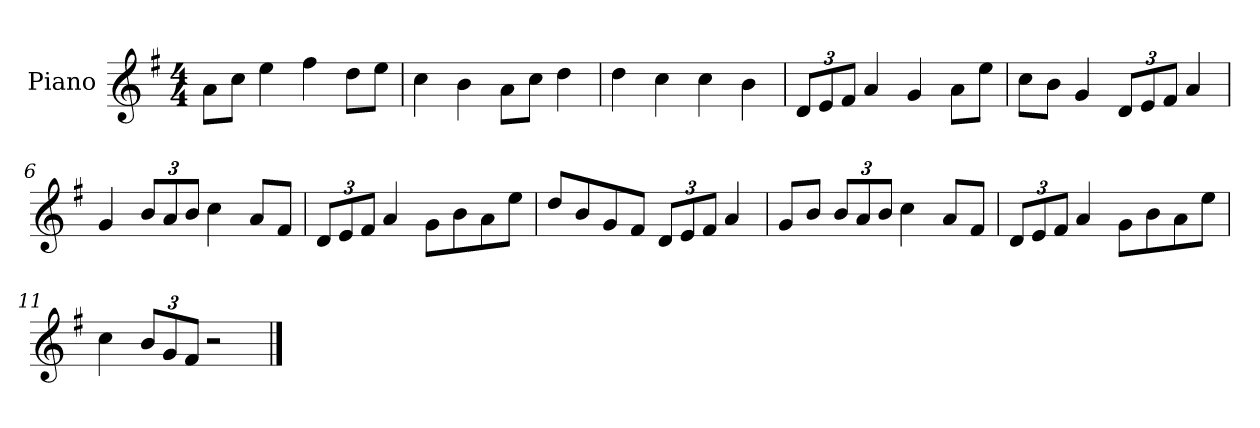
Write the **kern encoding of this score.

**kern
*part1
*staff1
*I"Piano
*I'P-no
*clefG2
*k[f#]
*M4/4
*MM90
=1
8a\L
8cc\J
4ee\
4ff#\
8dd\L
8ee\J
=2
4cc\
4b\
8a\L
8cc\J
4dd\
=3
4dd\
4cc\
4cc\
4b\
=4
*Xbrackettup
12d/L
12e/
12f#/J
4a/
4g/
8a\L
8ee\J
=5
8cc\L
8b\J
4g/
12d/L
12e/
12f#/J
4a/
=6
4g/
12b/L
12a/
12b/J
4cc\
8a/L
8f#/J
!!LO:LB:g=z
=7
12d/L
12e/
12f#/J
4a/
8g\L
8b\
8a\
8ee\J
=8
8dd/L
8b/
8g/
8f#/J
12d/L
12e/
12f#/J
4a/
=9
8g/L
8b/J
12b/L
12a/
12b/J
4cc\
8a/L
8f#/J
=10
12d/L
12e/
12f#/J
4a/
8g\L
8b\
8a\
8ee\J
=11
4cc\
12b/L
12g/
12f#/J
2r
==
*-
